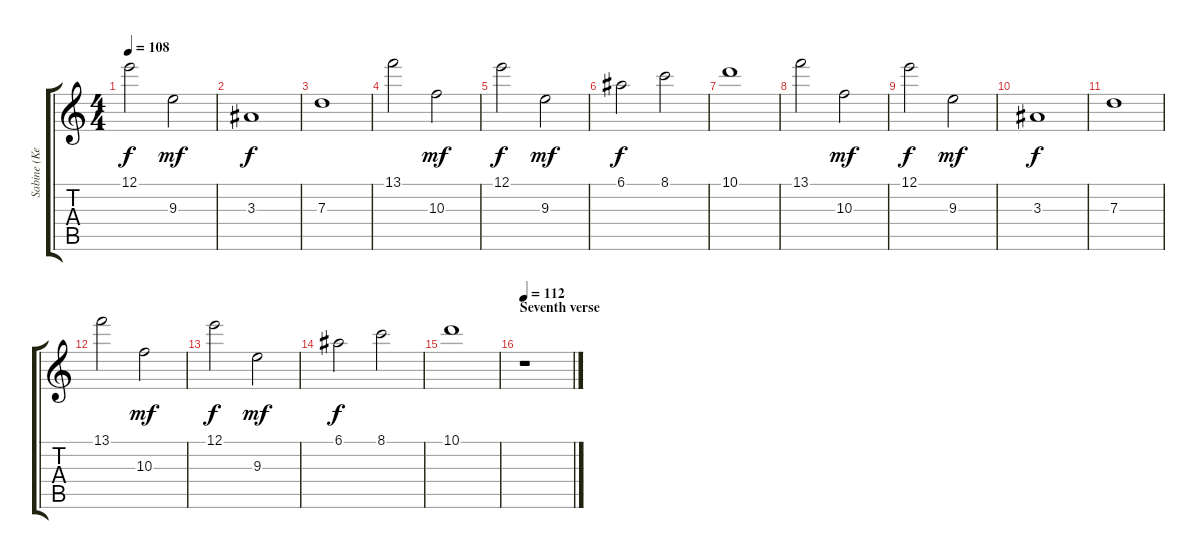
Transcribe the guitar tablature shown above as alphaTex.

\track ("Sabine (KeybHigh)" "Sabine (Ke") {instrument musicbox}
\staff {score tabs}
\tuning (E5 B4 G4 D4 A3 E3) {hide}
\ts (4 4)
\tempo 108
\clef g2
\ks c
12.1.2{dy f} 9.3.2{dy mf} |
3.3.1{dy f} |
7.3.1 |
13.1.2 10.3.2{dy mf} |
12.1.2{dy f} 9.3.2{dy mf} |
6.1.2{dy f} 8.1.2 |
10.1.1 |
13.1.2 10.3.2{dy mf} |
12.1.2{dy f} 9.3.2{dy mf} |
3.3.1{dy f} |
7.3.1 |
13.1.2 10.3.2{dy mf} |
12.1.2{dy f} 9.3.2{dy mf} |
6.1.2{dy f} 8.1.2 |
10.1.1 |
\section ("" "Seventh verse")
\tempo 112
r.1
